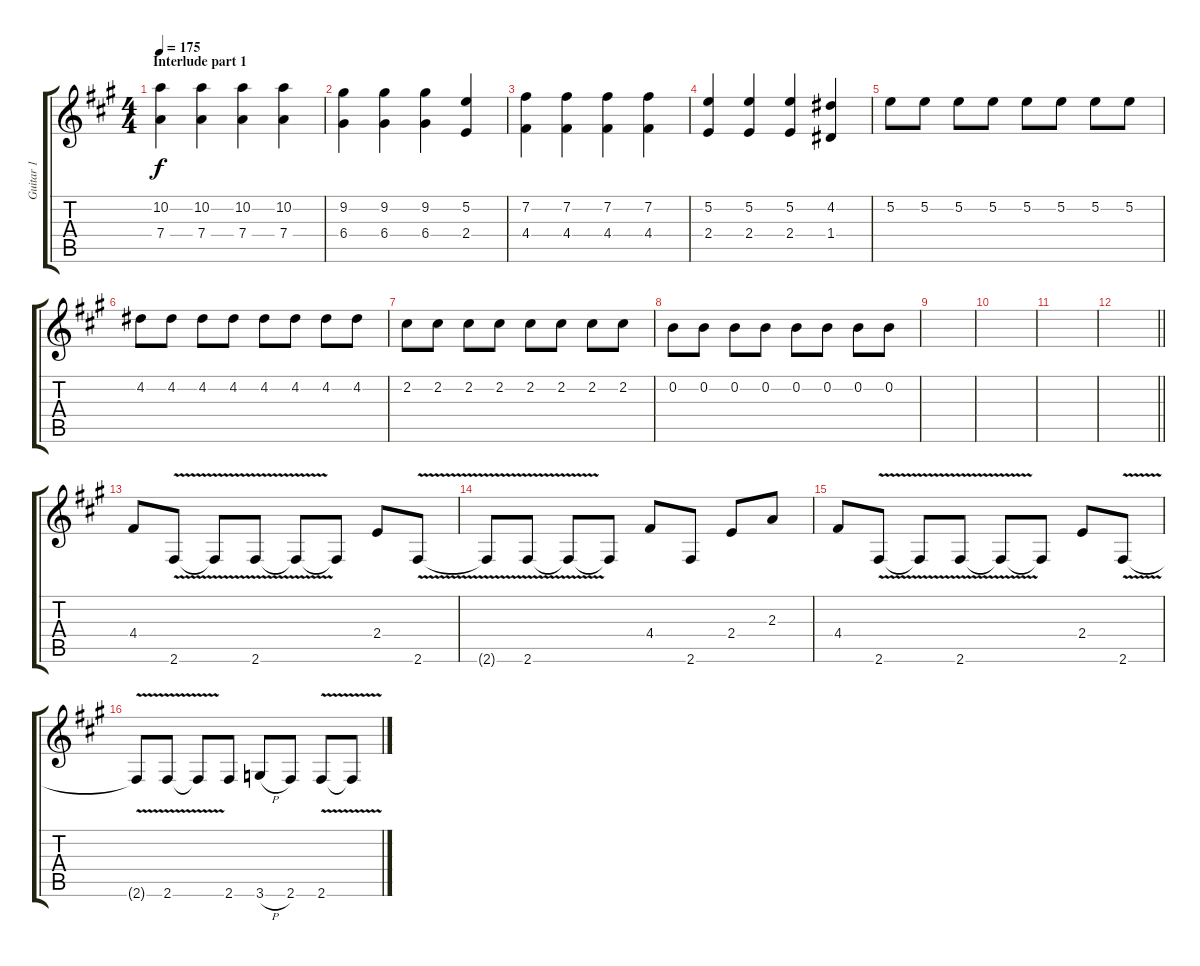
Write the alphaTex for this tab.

\track ("Guitar 1" "Guitar 1") {instrument distortionguitar}
\staff {score tabs}
\tuning (E4 B3 G3 D3 A2 E2) {hide}
\ts (4 4)
\section ("" "Interlude part 1")
\tempo 175
\clef g2
\ks f#minor
(10.2 7.4).4{dy f} (10.2 7.4).4 (10.2 7.4).4 (10.2 7.4).4 |
(9.2 6.4).4 (9.2 6.4).4 (9.2 6.4).4 (5.2 2.4).4 |
(7.2 4.4).4 (7.2 4.4).4 (7.2 4.4).4 (7.2 4.4).4 |
(5.2 2.4).4 (5.2 2.4).4 (5.2 2.4).4 (4.2 1.4).4 |
5.2.8 5.2.8 5.2.8 5.2.8 5.2.8 5.2.8 5.2.8 5.2.8 |
4.2.8 4.2.8 4.2.8 4.2.8 4.2.8 4.2.8 4.2.8 4.2.8 |
2.2.8 2.2.8 2.2.8 2.2.8 2.2.8 2.2.8 2.2.8 2.2.8 |
0.2.8 0.2.8 0.2.8 0.2.8 0.2.8 0.2.8 0.2.8 0.2.8 |
|
|
|
\barLineRight lightlight
|
4.4.8 2.6{v}.8 2.6{t}.8 2.6{v}.8 2.6{t}.8 2.6{t}.8 2.4.8 2.6{v}.8 |
2.6{t}.8 2.6{v}.8 2.6{t}.8 2.6{t}.8 4.4.8 2.6.8 2.4.8 2.3.8 |
4.4.8 2.6{v}.8 2.6{t}.8 2.6{v}.8 2.6{t}.8 2.6{t}.8 2.4.8 2.6{v}.8 |
2.6{t}.8 2.6{v}.8 2.6{t}.8 2.6.8 3.6{h}.8 2.6.8 2.6{v}.8 2.6{t}.8
